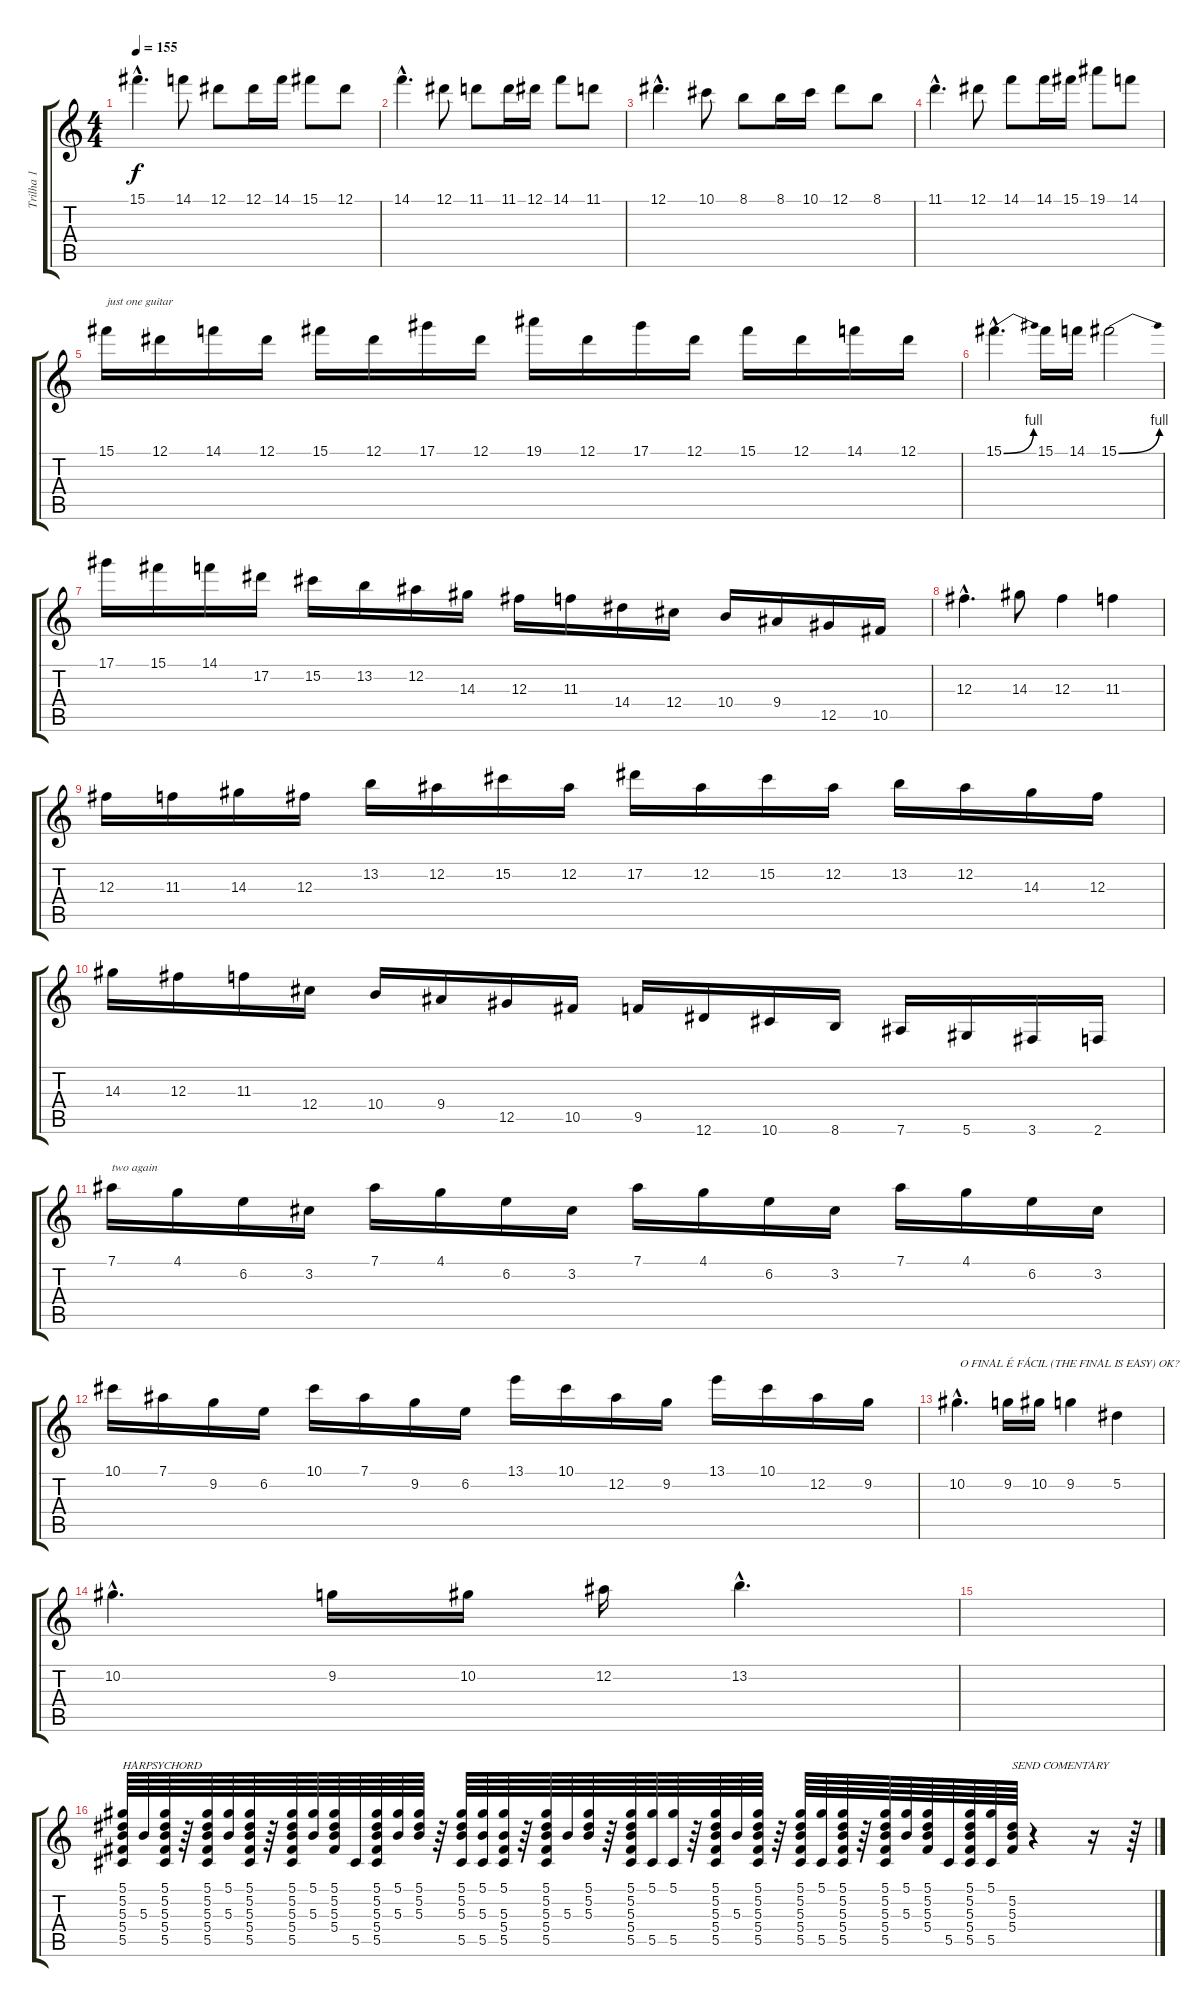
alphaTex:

\track ("Trilha 1" "Trilha 1") {instrument distortionguitar}
\staff {score tabs}
\tuning (Eb4 Bb3 Gb3 Db3 Ab2 Eb2) {hide}
\ts (4 4)
\tempo 155
\clef g2
\ks c
15.1{hac}.4{d dy f} 14.1.8 12.1.8 12.1.16 14.1.16 15.1.8 12.1.8 |
14.1{hac}.4{d} 12.1.8 11.1.8 11.1.16 12.1.16 14.1.8 11.1.8 |
12.1{hac}.4{d} 10.1.8 8.1.8 8.1.16 10.1.16 12.1.8 8.1.8 |
11.1{hac}.4{d} 12.1.8 14.1.8 14.1.16 15.1.16 19.1.8 14.1.8 |
15.1.16{txt "just one guitar"} 12.1.16 14.1.16 12.1.16 15.1.16 12.1.16 17.1.16 12.1.16 19.1.16 12.1.16 17.1.16 12.1.16 15.1.16 12.1.16 14.1.16 12.1.16 |
15.1{be (bend 0 0 60 4) hac}.4{d} 15.1.16 14.1.16 15.1{be (bend 0 0 60 4)}.2 |
17.1.16 15.1.16 14.1.16 17.2.16 15.2.16 13.2.16 12.2.16 14.3.16 12.3.16 11.3.16 14.4.16 12.4.16 10.4.16 9.4.16 12.5.16 10.5.16 |
12.3{hac}.4{d} 14.3.8 12.3.4 11.3.4 |
12.3.16 11.3.16 14.3.16 12.3.16 13.2.16 12.2.16 15.2.16 12.2.16 17.2.16 12.2.16 15.2.16 12.2.16 13.2.16 12.2.16 14.3.16 12.3.16 |
14.3.16 12.3.16 11.3.16 12.4.16 10.4.16 9.4.16 12.5.16 10.5.16 9.5.16 12.6.16 10.6.16 8.6.16 7.6.16 5.6.16 3.6.16 2.6.16 |
7.1.16{txt "two again"} 4.1.16 6.2.16 3.2.16 7.1.16 4.1.16 6.2.16 3.2.16 7.1.16 4.1.16 6.2.16 3.2.16 7.1.16 4.1.16 6.2.16 3.2.16 |
10.1.16 7.1.16 9.2.16 6.2.16 10.1.16 7.1.16 9.2.16 6.2.16 13.1.16 10.1.16 12.2.16 9.2.16 13.1.16 10.1.16 12.2.16 9.2.16 |
10.2{hac}.4{d txt " O FINAL É FÁCIL (THE FINAL IS EASY) OK?"} 9.2.16 10.2.16 9.2.4 5.2.4 |
10.2{hac}.4{d} 9.2.16 10.2.16 12.2.16 13.2{hac}.4{d} |
|
(5.1 5.2 5.3 5.4 5.5).64{txt "HARPSYCHORD"} 5.3.64 (5.1 5.2 5.3 5.4 5.5).64 r.64 (5.1 5.2 5.3 5.4 5.5).64 (5.1 5.3).64 (5.1 5.2 5.3 5.4 5.5).64 r.64 (5.1 5.2 5.3 5.4 5.5).64 (5.1 5.3).64 (5.1 5.2 5.3 5.4).64 5.5.64 (5.1 5.2 5.3 5.4 5.5).64 (5.1 5.3).64 (5.1 5.2 5.3).64 r.64 (5.1 5.2 5.3 5.5).64 (5.1 5.3 5.5).64 (5.1 5.3 5.4 5.5).64 r.64 (5.1 5.2 5.3 5.4 5.5).64 5.3.64 (5.1 5.2 5.3).64 r.64 (5.1 5.2 5.3 5.4 5.5).64 (5.1 5.5).64 (5.1 5.5).64 r.64 (5.1 5.2 5.3 5.4 5.5).64 5.3.64 (5.1 5.2 5.3 5.4 5.5).64 r.64 (5.1 5.2 5.3 5.4 5.5).64 (5.1 5.5).64 (5.1 5.2 5.3 5.4 5.5).64 r.64 (5.1 5.2 5.3 5.4 5.5).64 (5.1 5.3).64 (5.1 5.2 5.3 5.4).64 5.5.64 (5.1 5.2 5.3 5.4 5.5).64 (5.1 5.5).64 (5.2 5.3 5.4).64{txt "SEND COMENTARY"} r.4 r.16 r.64
